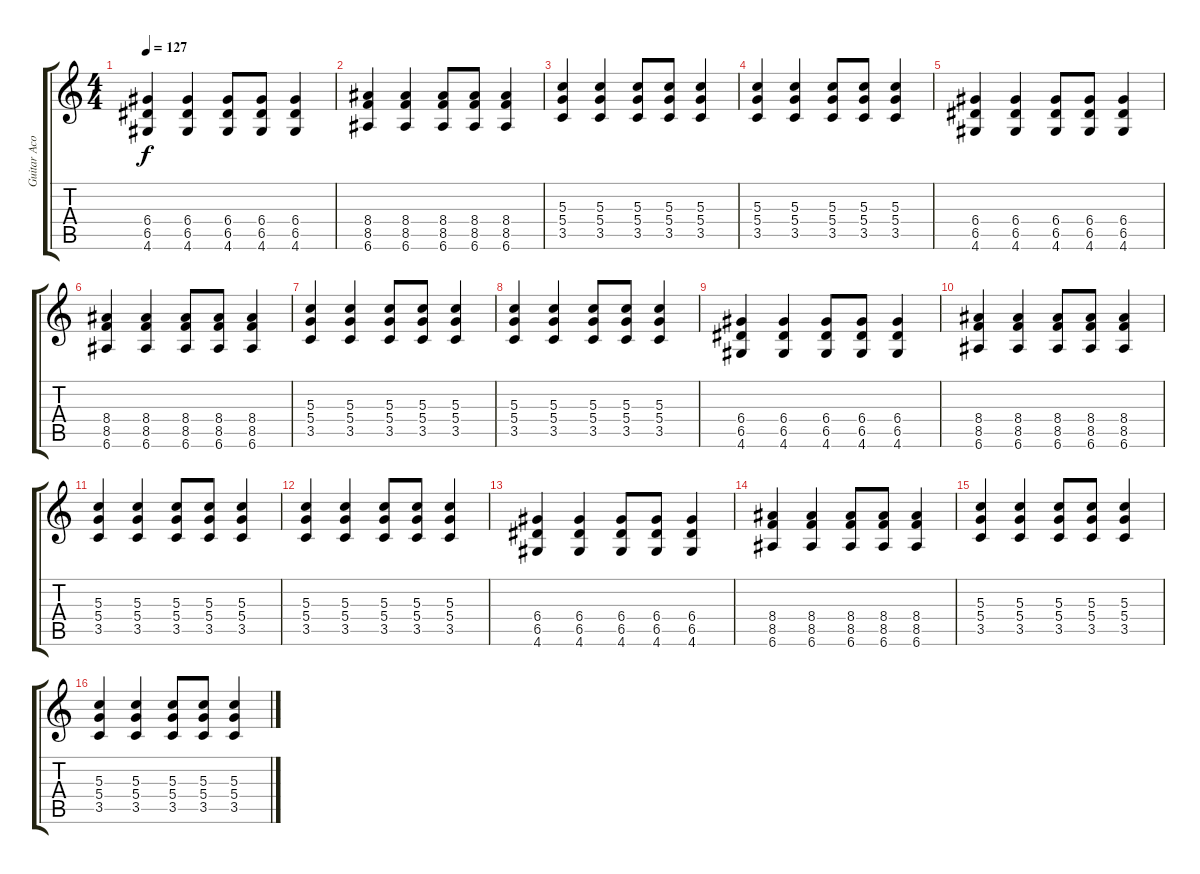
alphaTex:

\track ("Guitar Acou" "Guitar Aco") {instrument acousticguitarsteel}
\staff {score tabs}
\tuning (E4 B3 G3 D3 A2 E2) {hide}
\ts (4 4)
\tempo 127
\clef g2
\ks c
(6.4 6.5 4.6).4{dy f} (6.4 6.5 4.6).4 (6.4 6.5 4.6).8 (6.4 6.5 4.6).8 (6.4 6.5 4.6).4 |
(8.4 8.5 6.6).4 (8.4 8.5 6.6).4 (8.4 8.5 6.6).8 (8.4 8.5 6.6).8 (8.4 8.5 6.6).4 |
(5.3 5.4 3.5).4 (5.3 5.4 3.5).4 (5.3 5.4 3.5).8 (5.3 5.4 3.5).8 (5.3 5.4 3.5).4 |
(5.3 5.4 3.5).4 (5.3 5.4 3.5).4 (5.3 5.4 3.5).8 (5.3 5.4 3.5).8 (5.3 5.4 3.5).4 |
(6.4 6.5 4.6).4 (6.4 6.5 4.6).4 (6.4 6.5 4.6).8 (6.4 6.5 4.6).8 (6.4 6.5 4.6).4 |
(8.4 8.5 6.6).4 (8.4 8.5 6.6).4 (8.4 8.5 6.6).8 (8.4 8.5 6.6).8 (8.4 8.5 6.6).4 |
(5.3 5.4 3.5).4 (5.3 5.4 3.5).4 (5.3 5.4 3.5).8 (5.3 5.4 3.5).8 (5.3 5.4 3.5).4 |
(5.3 5.4 3.5).4 (5.3 5.4 3.5).4 (5.3 5.4 3.5).8 (5.3 5.4 3.5).8 (5.3 5.4 3.5).4 |
(6.4 6.5 4.6).4 (6.4 6.5 4.6).4 (6.4 6.5 4.6).8 (6.4 6.5 4.6).8 (6.4 6.5 4.6).4 |
(8.4 8.5 6.6).4 (8.4 8.5 6.6).4 (8.4 8.5 6.6).8 (8.4 8.5 6.6).8 (8.4 8.5 6.6).4 |
(5.3 5.4 3.5).4{volume 5} (5.3 5.4 3.5).4 (5.3 5.4 3.5).8 (5.3 5.4 3.5).8 (5.3 5.4 3.5).4 |
(5.3 5.4 3.5).4{volume 5} (5.3 5.4 3.5).4 (5.3 5.4 3.5).8 (5.3 5.4 3.5).8 (5.3 5.4 3.5).4 |
(6.4 6.5 4.6).4 (6.4 6.5 4.6).4 (6.4 6.5 4.6).8{volume 4} (6.4 6.5 4.6).8 (6.4 6.5 4.6).4 |
(8.4 8.5 6.6).4{volume 3} (8.4 8.5 6.6).4 (8.4 8.5 6.6).8 (8.4 8.5 6.6).8 (8.4 8.5 6.6).4 |
(5.3 5.4 3.5).4{volume 2} (5.3 5.4 3.5).4 (5.3 5.4 3.5).8 (5.3 5.4 3.5).8 (5.3 5.4 3.5).4 |
(5.3 5.4 3.5).4{volume 1} (5.3 5.4 3.5).4 (5.3 5.4 3.5).8 (5.3 5.4 3.5).8 (5.3 5.4 3.5).4
